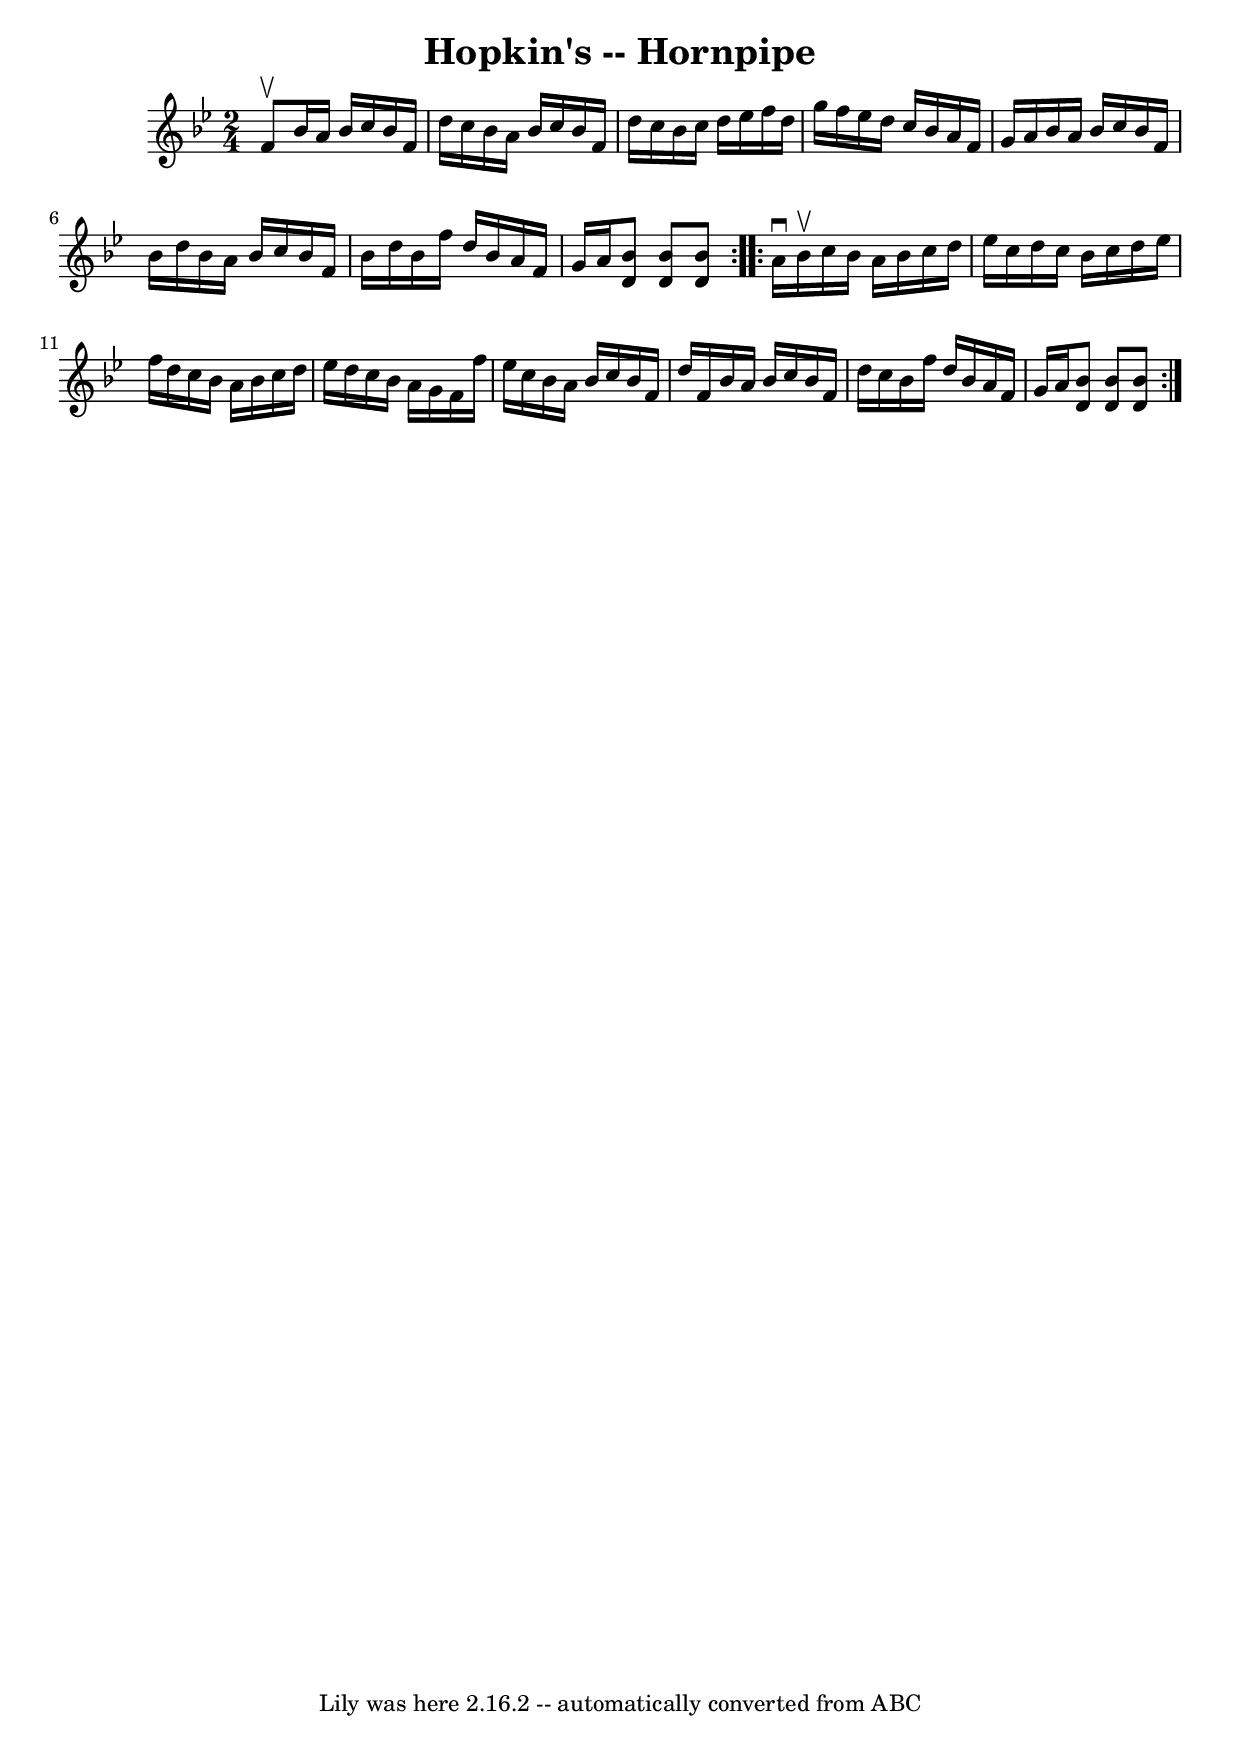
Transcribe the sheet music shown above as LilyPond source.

\version "2.16.2"
\include "Mammoth.ily"
\header {
  %% book = "Cole's 1000 Fiddle Tunes"
  crossRefNumber = "1"
  footnotes = ""
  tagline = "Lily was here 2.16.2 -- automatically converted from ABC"
  title = "Hopkin's -- Hornpipe"

}
voicedefault =  {



  \repeat volta 2 {

    \time 2/4      \key bes \major f'8^\upbow  |
    bes'16 a'16 bes'16         c''16 bes'16 f'16 d''16 c''16   |
    bes'16 a'16 bes'16       c''16 bes'16 f'16 d''16 c''16   |
    bes'16 c''16         d''16 ees''16 f''16 d''16 g''16 f''16   |
    ees''16         d''16 c''16 bes'16 a'16 f'16 g'16 a'16   |
    bes'16        a'16 bes'16 c''16 bes'16 f'16 bes'16 d''16   |
         bes'16 a'16 bes'16 c''16 bes'16 f'16 bes'16 d''16    |
    bes'16 f''16 d''16 bes'16 a'16 f'16 g'16 a'16   |
    << bes'8 d'8   >> << bes'8 d'8   >> << bes'8 d'8   >> 
  } 
  
  \repeat volta 2 {     a'16^\downbow bes'16^\upbow  |
    c''16         bes'16 a'16 bes'16 c''16 d''16 ees''16 c''16   |
         d''16 c''16 bes'16 c''16 d''16 ees''16 f''16 d''16    |
    c''16 bes'16 a'16 bes'16 c''16 d''16 ees''16         d''16   |
    c''16 bes'16 a'16 g'16 f'16 f''16 ees''16        c''16   |
    bes'16 a'16 bes'16 c''16 bes'16 f'16         d''16 f'16   |
    bes'16 a'16 bes'16 c''16 bes'16 f'16        d''16 c''16   |
    bes'16 f''16 d''16 bes'16 a'16 f'16       g'16 a'16   |
    << bes'8 d'8   >> << bes'8 d'8   >> <<   
      bes'8 d'8   >> 
  }   

}

\score{
  <<

    \context Staff="default"
    {
      \voicedefault 
      
    }

  >>
  \layout {
    
  }
  \midi {
  }

}
